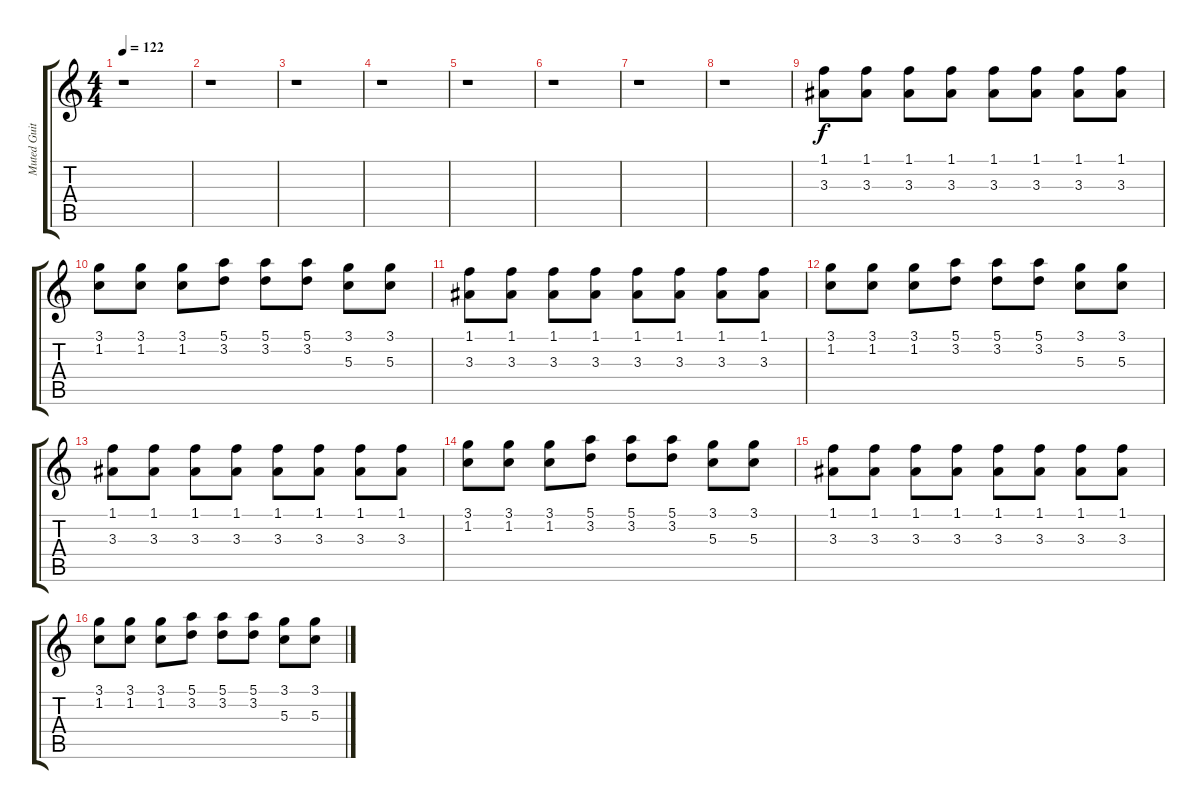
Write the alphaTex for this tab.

\track ("Muted Guitars  " "Muted Guit") {instrument acousticguitarnylon}
\staff {score tabs}
\tuning (E4 B3 G3 D3 A2 E2) {hide}
\ts (4 4)
\tempo 122
\clef g2
\ks c
r.1{dy f} |
r.1 |
r.1 |
r.1 |
r.1 |
r.1 |
r.1 |
r.1 |
(1.1 3.3).8 (1.1 3.3).8 (1.1 3.3).8 (1.1 3.3).8 (1.1 3.3).8 (1.1 3.3).8 (1.1 3.3).8 (1.1 3.3).8 |
(3.1 1.2).8 (3.1 1.2).8 (3.1 1.2).8 (5.1 3.2).8 (5.1 3.2).8 (5.1 3.2).8 (3.1 5.3).8 (3.1 5.3).8 |
(1.1 3.3).8 (1.1 3.3).8 (1.1 3.3).8 (1.1 3.3).8 (1.1 3.3).8 (1.1 3.3).8 (1.1 3.3).8 (1.1 3.3).8 |
(3.1 1.2).8 (3.1 1.2).8 (3.1 1.2).8 (5.1 3.2).8 (5.1 3.2).8 (5.1 3.2).8 (3.1 5.3).8 (3.1 5.3).8 |
(1.1 3.3).8 (1.1 3.3).8 (1.1 3.3).8 (1.1 3.3).8 (1.1 3.3).8 (1.1 3.3).8 (1.1 3.3).8 (1.1 3.3).8 |
(3.1 1.2).8 (3.1 1.2).8 (3.1 1.2).8 (5.1 3.2).8 (5.1 3.2).8 (5.1 3.2).8 (3.1 5.3).8 (3.1 5.3).8 |
(1.1 3.3).8 (1.1 3.3).8 (1.1 3.3).8 (1.1 3.3).8 (1.1 3.3).8 (1.1 3.3).8 (1.1 3.3).8 (1.1 3.3).8 |
(3.1 1.2).8 (3.1 1.2).8 (3.1 1.2).8 (5.1 3.2).8 (5.1 3.2).8 (5.1 3.2).8 (3.1 5.3).8 (3.1 5.3).8
